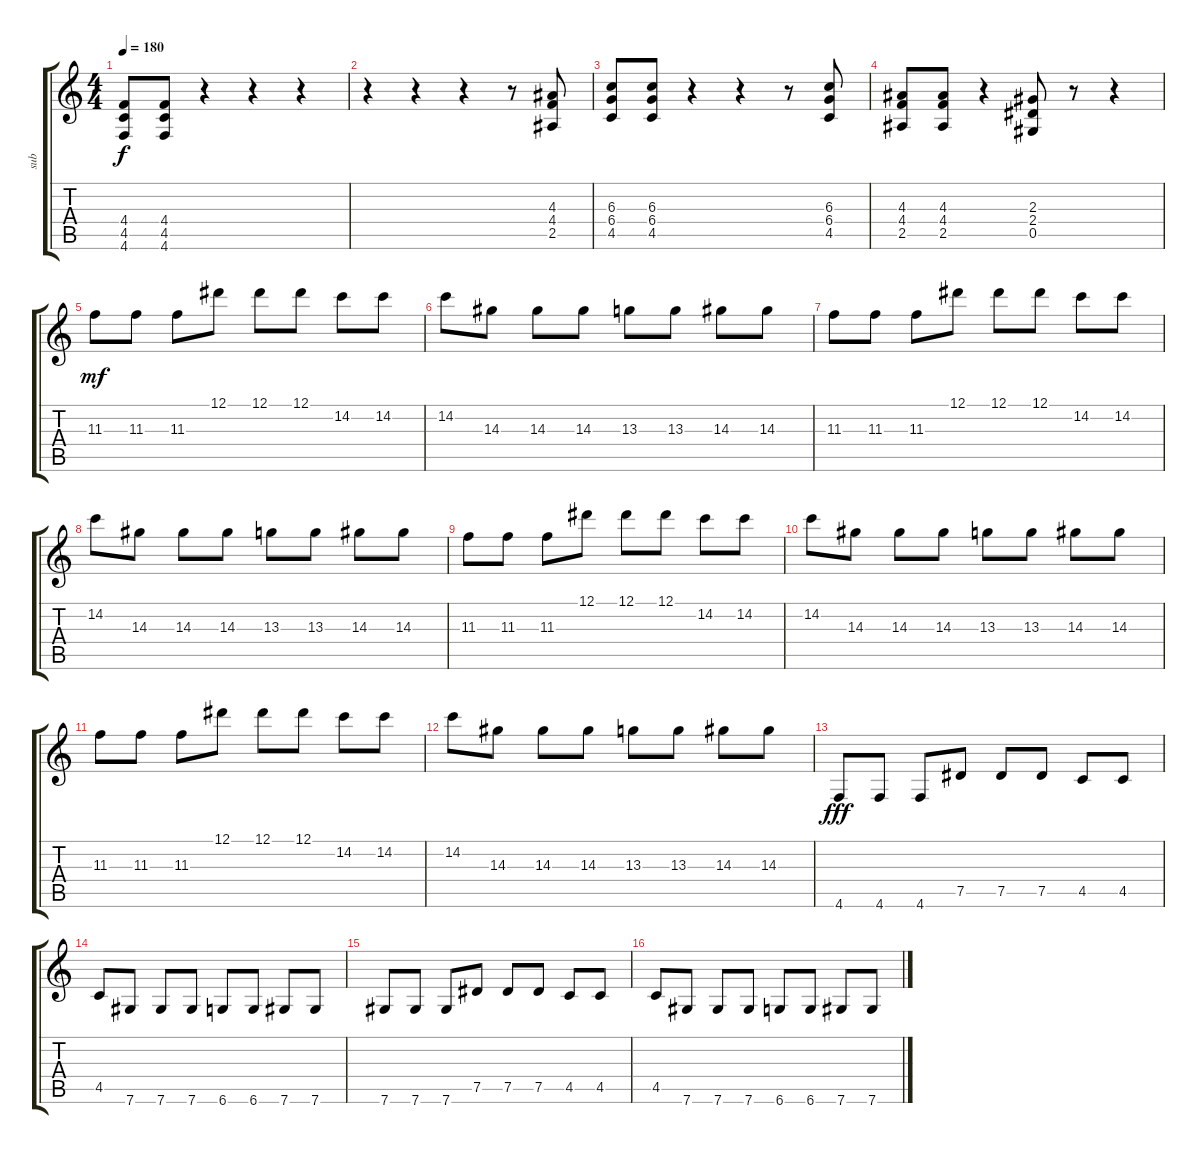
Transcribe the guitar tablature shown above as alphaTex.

\track ("sub" "sub") {instrument distortionguitar}
\staff {score tabs}
\tuning (Eb4 Bb3 Gb3 Db3 Ab2 Db2) {hide}
\ts (4 4)
\tempo 180
\clef g2
\ks c
(4.4 4.5 4.6).8{dy f} (4.4 4.5 4.6).8 r.4 r.4 r.4 |
r.4 r.4 r.4 r.8 (4.3 4.4 2.5).8 |
(6.3 6.4 4.5).8 (6.3 6.4 4.5).8 r.4 r.4 r.8 (6.3 6.4 4.5).8 |
(4.3 4.4 2.5).8 (4.3 4.4 2.5).8 r.4 (2.3 2.4 0.5).8 r.8 r.4 |
11.3.8{dy mf instrument distortionguitar} 11.3.8 11.3.8 12.1.8 12.1.8 12.1.8 14.2.8 14.2.8 |
14.2.8 14.3.8 14.3.8 14.3.8 13.3.8 13.3.8 14.3.8 14.3.8 |
11.3.8 11.3.8 11.3.8 12.1.8 12.1.8 12.1.8 14.2.8 14.2.8 |
14.2.8 14.3.8 14.3.8 14.3.8 13.3.8 13.3.8 14.3.8 14.3.8 |
11.3.8 11.3.8 11.3.8 12.1.8 12.1.8 12.1.8 14.2.8 14.2.8 |
14.2.8 14.3.8 14.3.8 14.3.8 13.3.8 13.3.8 14.3.8 14.3.8 |
11.3.8 11.3.8 11.3.8 12.1.8 12.1.8 12.1.8 14.2.8 14.2.8 |
14.2.8 14.3.8 14.3.8 14.3.8 13.3.8 13.3.8 14.3.8 14.3.8 |
4.6.8{dy fff} 4.6.8 4.6.8 7.5.8 7.5.8 7.5.8 4.5.8 4.5.8 |
4.5.8 7.6.8 7.6.8 7.6.8 6.6.8 6.6.8 7.6.8 7.6.8 |
7.6.8 7.6.8 7.6.8 7.5.8 7.5.8 7.5.8 4.5.8 4.5.8 |
4.5.8 7.6.8 7.6.8 7.6.8 6.6.8 6.6.8 7.6.8 7.6.8
